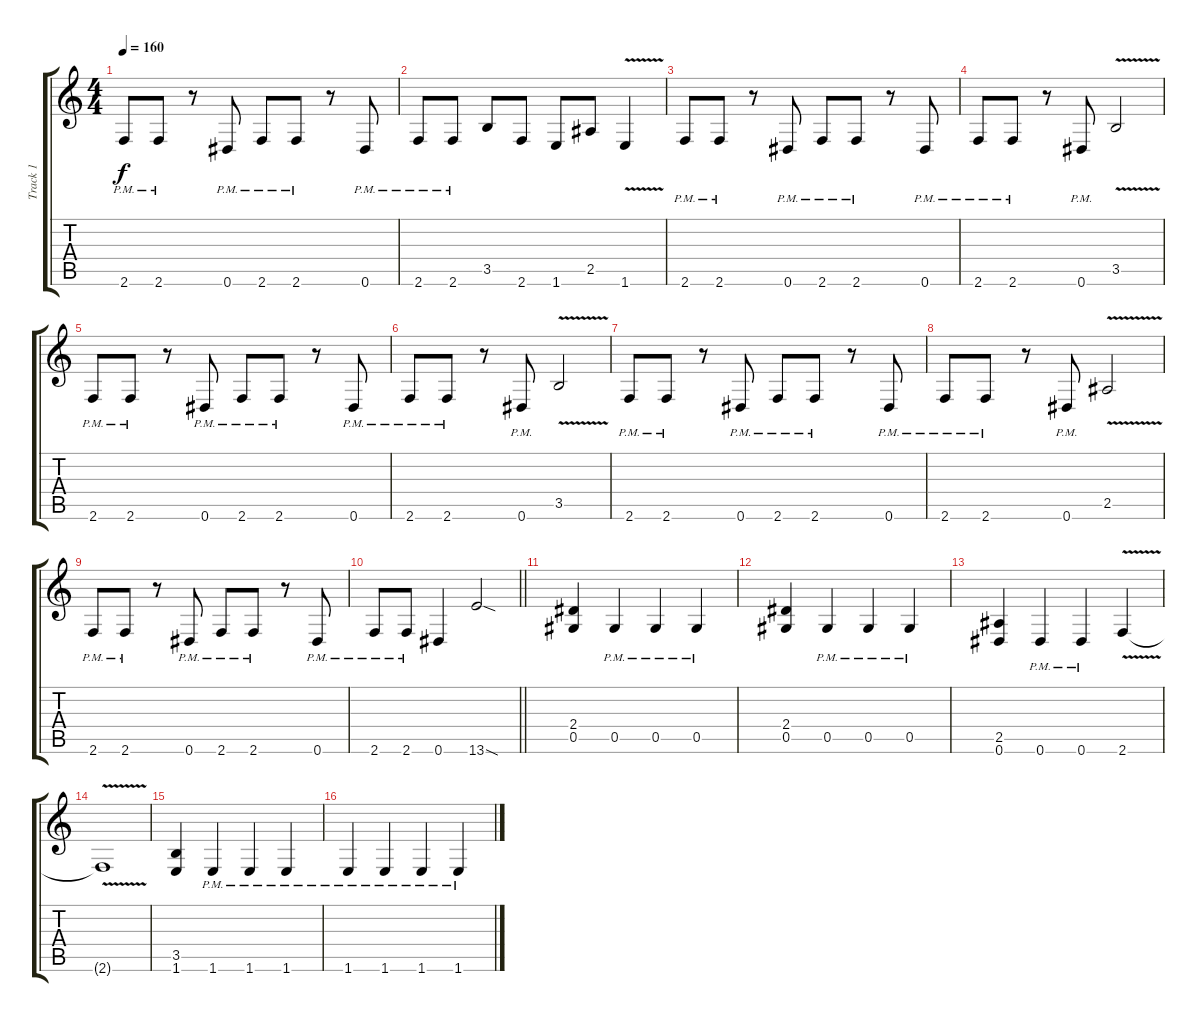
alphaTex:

\track ("Track 1" "Track 1") {instrument distortionguitar}
\staff {score tabs}
\tuning (Eb4 Bb3 Gb3 Db3 Ab2 Eb2) {hide}
\ts (4 4)
\tempo 160
\clef g2
\ks c
2.6{pm}.8{dy f} 2.6{pm}.8 r.8 0.6{pm}.8 2.6{pm}.8 2.6{pm}.8 r.8 0.6{pm}.8 |
2.6{pm}.8 2.6{pm}.8 3.5.8 2.6.8 1.6.8 2.5.8 1.6{v}.4 |
2.6{pm}.8 2.6{pm}.8 r.8 0.6{pm}.8 2.6{pm}.8 2.6{pm}.8 r.8 0.6{pm}.8 |
2.6{pm}.8 2.6{pm}.8 r.8 0.6{pm}.8 3.5{v}.2 |
2.6{pm}.8 2.6{pm}.8 r.8 0.6{pm}.8 2.6{pm}.8 2.6{pm}.8 r.8 0.6{pm}.8 |
2.6{pm}.8 2.6{pm}.8 r.8 0.6{pm}.8 3.5{v}.2 |
2.6{pm}.8 2.6{pm}.8 r.8 0.6{pm}.8 2.6{pm}.8 2.6{pm}.8 r.8 0.6{pm}.8 |
2.6{pm}.8 2.6{pm}.8 r.8 0.6{pm}.8 2.5{v}.2 |
2.6{pm}.8 2.6{pm}.8 r.8 0.6{pm}.8 2.6{pm}.8 2.6{pm}.8 r.8 0.6{pm}.8 |
\barLineRight lightlight
2.6{pm}.8 2.6{pm}.8 0.6.4 13.6{sod}.2 |
(2.4 0.5).4 0.5{pm}.4 0.5{pm}.4 0.5{pm}.4 |
(2.4 0.5).4 0.5{pm}.4 0.5{pm}.4 0.5{pm}.4 |
(2.5 0.6).4 0.6{pm}.4 0.6{pm}.4 2.6{v}.4 |
2.6{t}.1 |
(3.5 1.6).4 1.6{pm}.4 1.6{pm}.4 1.6{pm}.4 |
1.6{pm}.4 1.6{pm}.4 1.6{pm}.4 1.6{pm}.4
